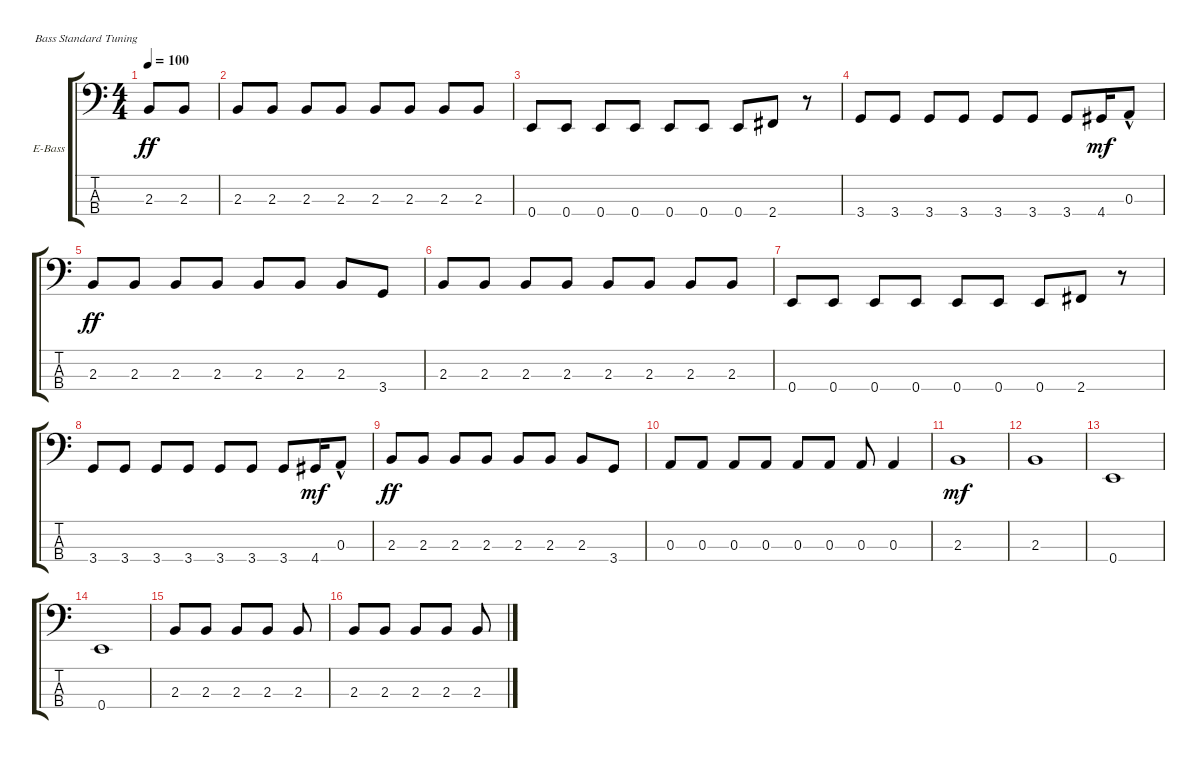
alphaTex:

\defaultSystemsLayout 4
\bracketExtendMode groupsimilarinstruments
\firstSystemTrackNameOrientation horizontal
\otherSystemsTrackNameOrientation horizontal
\track ("Electric Bass" "E-Bass") {instrument electricbassfinger}
\staff {score tabs}
\tuning (G2 D2 A1 E1)
\ts (4 4)
\tempo 100
\clef f4
\ks c
2.3.8{dy ff} 2.3.8 |
2.3.8 2.3.8 2.3.8 2.3.8 2.3.8 2.3.8 2.3.8 2.3.8 |
0.4.8 0.4.8 0.4.8 0.4.8 0.4.8 0.4.8 0.4.8 2.4.8 r.8 |
3.4.8 3.4.8 3.4.8 3.4.8 3.4.8 3.4.8 3.4.8 4.4.16{dy mf} 0.3{hac}.8 |
2.3.8{dy ff} 2.3.8 2.3.8 2.3.8 2.3.8 2.3.8 2.3.8 3.4.8 |
2.3.8 2.3.8 2.3.8 2.3.8 2.3.8 2.3.8 2.3.8 2.3.8 |
0.4.8 0.4.8 0.4.8 0.4.8 0.4.8 0.4.8 0.4.8 2.4.8 r.8 |
3.4.8 3.4.8 3.4.8 3.4.8 3.4.8 3.4.8 3.4.8 4.4.16{dy mf} 0.3{hac}.8 |
2.3.8{dy ff} 2.3.8 2.3.8 2.3.8 2.3.8 2.3.8 2.3.8 3.4.8 |
0.3.8 0.3.8 0.3.8 0.3.8 0.3.8 0.3.8 0.3.8 0.3.4 |
2.3.1{dy mf} |
2.3.1 |
0.4.1 |
0.4.1 |
2.3.8 2.3.8 2.3.8 2.3.8 2.3.8 |
2.3.8 2.3.8 2.3.8 2.3.8 2.3.8
